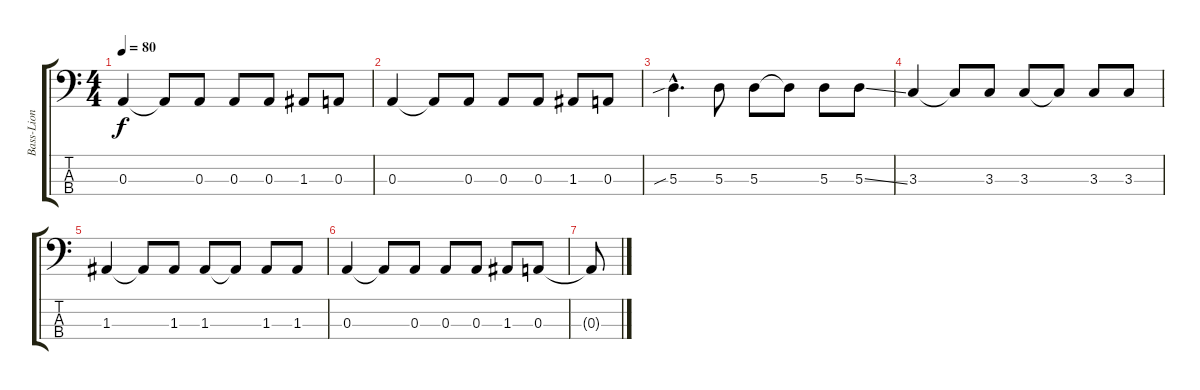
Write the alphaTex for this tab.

\track ("Bass-Lion" "Bass-Lion") {instrument electricbasspick}
\staff {score tabs}
\tuning (G2 D2 A1 E1) {hide}
\ts (4 4)
\tempo 80
\clef f4
\ks c
0.3.4{dy f} 0.3{t}.8 0.3.8 0.3.8 0.3.8 1.3.8 0.3.8 |
0.3.4 0.3{t}.8 0.3.8 0.3.8 0.3.8 1.3.8 0.3.8 |
5.3{sib hac}.4{d} 5.3.8 5.3.8 5.3{t}.8 5.3.8 5.3{ss}.8 |
3.3.4 3.3{t}.8 3.3.8 3.3.8 3.3{t}.8 3.3.8 3.3.8 |
1.3.4 1.3{t}.8 1.3.8 1.3.8 1.3{t}.8 1.3.8 1.3.8 |
0.3.4 0.3{t}.8 0.3.8 0.3.8 0.3.8 1.3.8 0.3.8 |
0.3{t}.8
